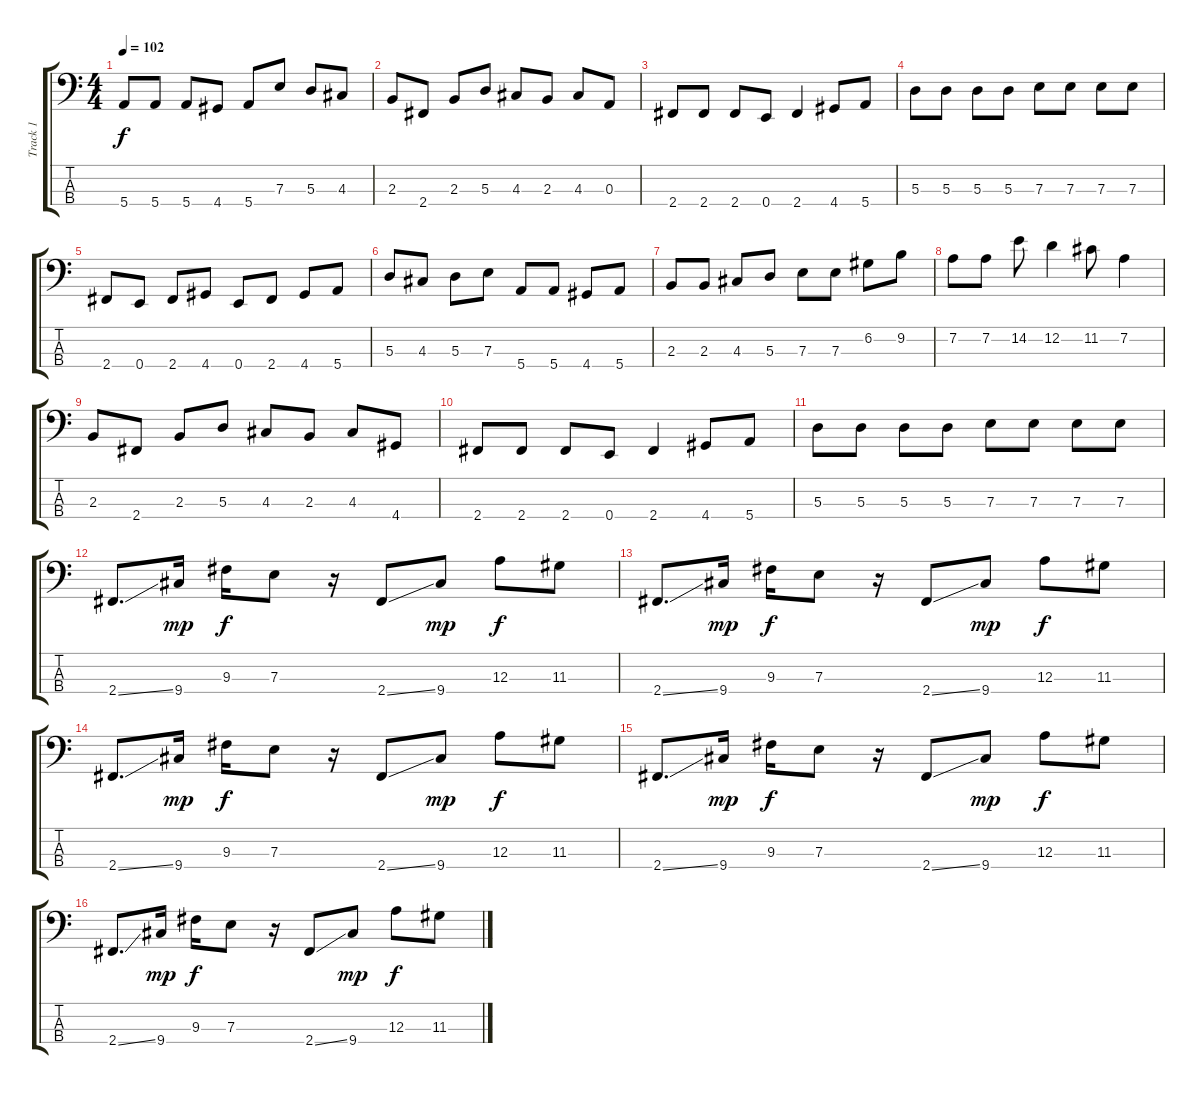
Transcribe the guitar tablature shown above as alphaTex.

\track ("Track 1" "Track 1") {instrument electricbassfinger}
\staff {score tabs}
\tuning (G2 D2 A1 E1) {hide}
\ts (4 4)
\tempo 102
\clef f4
\ks c
5.4.8{dy f} 5.4.8 5.4.8 4.4.8 5.4.8 7.3.8 5.3.8 4.3.8 |
2.3.8 2.4.8 2.3.8 5.3.8 4.3.8 2.3.8 4.3.8 0.3.8 |
2.4.8 2.4.8 2.4.8 0.4.8 2.4.4 4.4.8 5.4.8 |
5.3.8 5.3.8 5.3.8 5.3.8 7.3.8 7.3.8 7.3.8 7.3.8 |
2.4.8 0.4.8 2.4.8 4.4.8 0.4.8 2.4.8 4.4.8 5.4.8 |
5.3.8 4.3.8 5.3.8 7.3.8 5.4.8 5.4.8 4.4.8 5.4.8 |
2.3.8 2.3.8 4.3.8 5.3.8 7.3.8 7.3.8 6.2.8 9.2.8 |
7.2.8 7.2.8 14.2.8 12.2.4 11.2.8 7.2.4 |
2.3.8 2.4.8 2.3.8 5.3.8 4.3.8 2.3.8 4.3.8 4.4.8 |
2.4.8 2.4.8 2.4.8 0.4.8 2.4.4 4.4.8 5.4.8 |
5.3.8 5.3.8 5.3.8 5.3.8 7.3.8 7.3.8 7.3.8 7.3.8 |
2.4{ss}.8{d} 9.4.16{dy mp} 9.3.16{dy f} 7.3.8 r.16 2.4{ss}.8 9.4.8{dy mp} 12.3.8{dy f} 11.3.8 |
2.4{ss}.8{d} 9.4.16{dy mp} 9.3.16{dy f} 7.3.8 r.16 2.4{ss}.8 9.4.8{dy mp} 12.3.8{dy f} 11.3.8 |
2.4{ss}.8{d} 9.4.16{dy mp} 9.3.16{dy f} 7.3.8 r.16 2.4{ss}.8 9.4.8{dy mp} 12.3.8{dy f} 11.3.8 |
2.4{ss}.8{d} 9.4.16{dy mp} 9.3.16{dy f} 7.3.8 r.16 2.4{ss}.8 9.4.8{dy mp} 12.3.8{dy f} 11.3.8 |
2.4{ss}.8{d} 9.4.16{dy mp} 9.3.16{dy f} 7.3.8 r.16 2.4{ss}.8 9.4.8{dy mp} 12.3.8{dy f} 11.3.8
